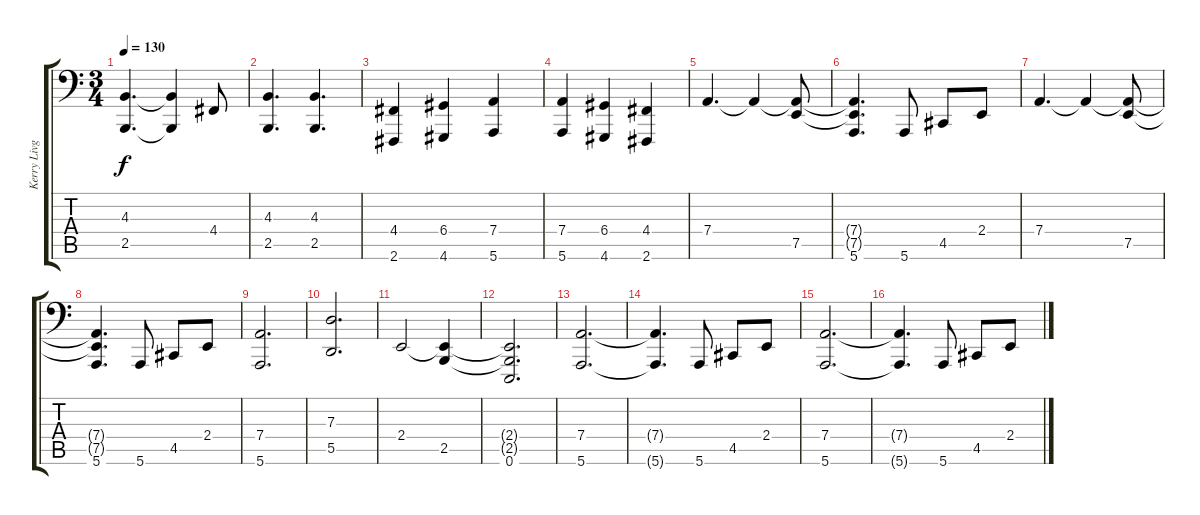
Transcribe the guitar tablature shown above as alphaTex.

\track ("Kerry Livgren (Left Hand Piano)" "Kerry Livg") {instrument acousticgrandpiano}
\staff {score tabs}
\tuning (E3 B2 G2 D2 A1 E1) {hide}
\ts (3 4)
\tempo 130
\clef f4
\ks c
(4.3 2.5).4{d dy f} (4.3{t} 2.5{t}).4 4.4.8 |
(4.3 2.5).4{d} (4.3 2.5).4{d} |
(4.4 2.6).4 (6.4 4.6).4 (7.4 5.6).4 |
(7.4 5.6).4 (6.4 4.6).4 (4.4 2.6).4 |
7.4.4{d} 7.4{t}.4 (7.4{t} 7.5).8 |
(7.4{t} 7.5{t} 5.6).4{d} 5.6.8 4.5.8 2.4.8 |
7.4.4{d} 7.4{t}.4 (7.4{t} 7.5).8 |
(7.4{t} 7.5{t} 5.6).4{d} 5.6.8 4.5.8 2.4.8 |
(7.4 5.6).2{d} |
(7.3 5.5).2{d} |
2.4.2 (2.4{t} 2.5).4 |
(2.4{t} 2.5{t} 0.6).2{d} |
(7.4 5.6).2{d} |
(7.4{t} 5.6{t}).4{d} 5.6.8 4.5.8 2.4.8 |
(7.4 5.6).2{d} |
(7.4{t} 5.6{t}).4{d} 5.6.8 4.5.8 2.4.8
